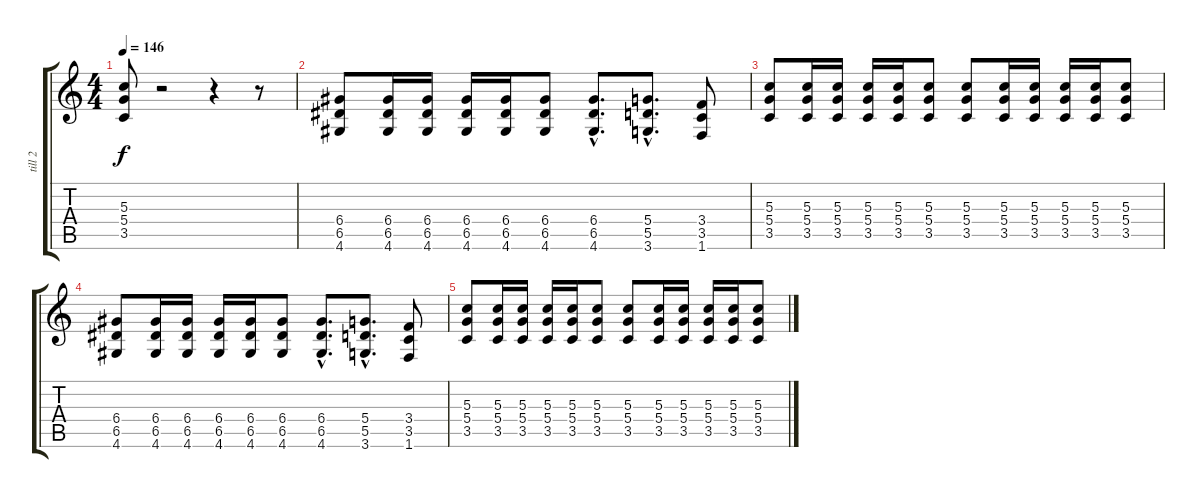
\track ("till 2" "till 2") {instrument overdrivenguitar}
\staff {score tabs}
\tuning (E4 B3 G3 D3 A2 E2) {hide}
\ts (4 4)
\tempo 146
\clef g2
\ks c
(5.3 5.4 3.5).8{dy f} r.2 r.4 r.8 |
(6.4 6.5 4.6).8{balance 8} (6.4 6.5 4.6).16 (6.4 6.5 4.6).16 (6.4 6.5 4.6).16 (6.4 6.5 4.6).16 (6.4 6.5 4.6).8 (6.4{hac} 6.5{hac} 4.6{hac}).8{d} (5.4{hac} 5.5{hac} 3.6{hac}).8{d} (3.4 3.5 1.6).8 |
(5.3 5.4 3.5).8 (5.3 5.4 3.5).16 (5.3 5.4 3.5).16 (5.3 5.4 3.5).16 (5.3 5.4 3.5).16 (5.3 5.4 3.5).8 (5.3 5.4 3.5).8 (5.3 5.4 3.5).16 (5.3 5.4 3.5).16 (5.3 5.4 3.5).16 (5.3 5.4 3.5).16 (5.3 5.4 3.5).8 |
(6.4 6.5 4.6).8{balance 8} (6.4 6.5 4.6).16 (6.4 6.5 4.6).16 (6.4 6.5 4.6).16 (6.4 6.5 4.6).16 (6.4 6.5 4.6).8 (6.4{hac} 6.5{hac} 4.6{hac}).8{d} (5.4{hac} 5.5{hac} 3.6{hac}).8{d} (3.4 3.5 1.6).8 |
(5.3 5.4 3.5).8 (5.3 5.4 3.5).16 (5.3 5.4 3.5).16 (5.3 5.4 3.5).16 (5.3 5.4 3.5).16 (5.3 5.4 3.5).8 (5.3 5.4 3.5).8 (5.3 5.4 3.5).16 (5.3 5.4 3.5).16 (5.3 5.4 3.5).16 (5.3 5.4 3.5).16 (5.3 5.4 3.5).8
